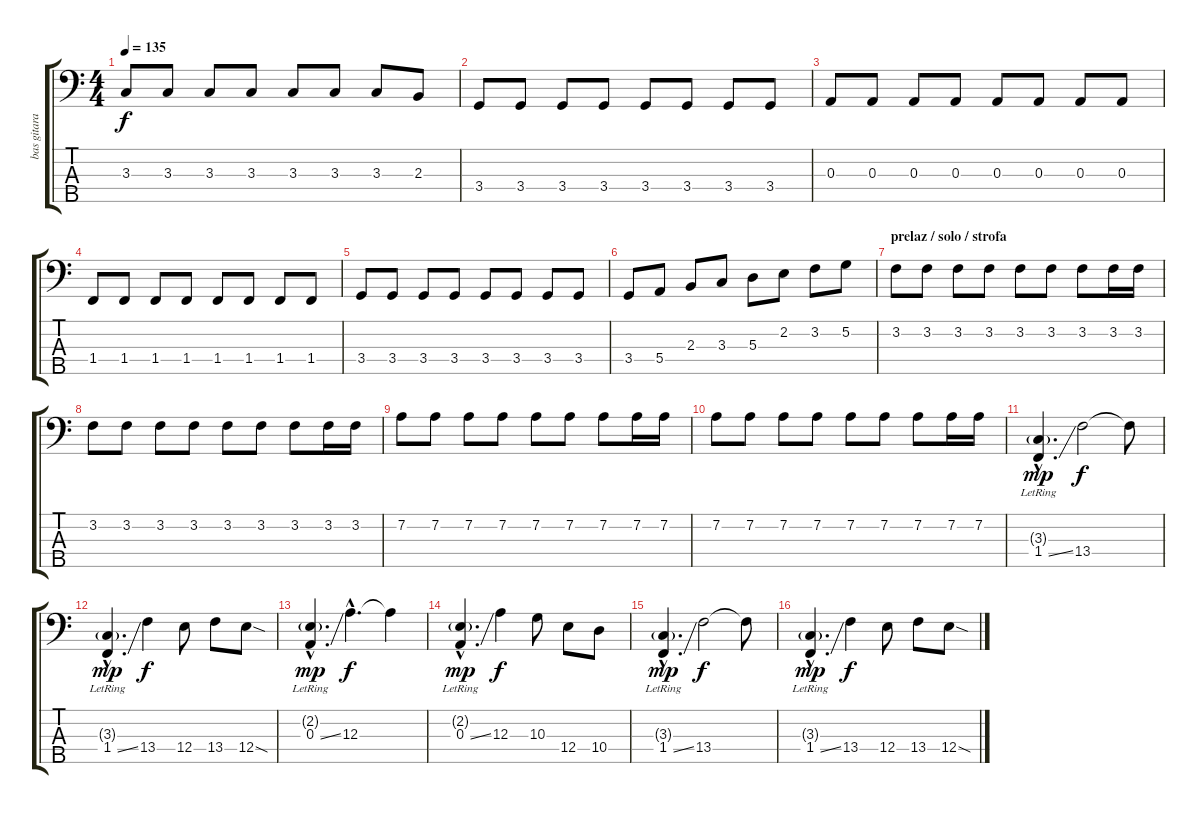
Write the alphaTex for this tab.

\track ("bas gitara" "bas gitara") {instrument electricbasspick}
\staff {score tabs}
\tuning (G2 D2 A1 E1 B0) {hide}
\ts (4 4)
\tempo 135
\clef f4
\ks c
3.3.8{dy f} 3.3.8 3.3.8 3.3.8 3.3.8 3.3.8 3.3.8 2.3.8 |
3.4.8 3.4.8 3.4.8 3.4.8 3.4.8 3.4.8 3.4.8 3.4.8 |
0.3.8 0.3.8 0.3.8 0.3.8 0.3.8 0.3.8 0.3.8 0.3.8 |
1.4.8 1.4.8 1.4.8 1.4.8 1.4.8 1.4.8 1.4.8 1.4.8 |
3.4.8 3.4.8 3.4.8 3.4.8 3.4.8 3.4.8 3.4.8 3.4.8 |
3.4.8 5.4.8 2.3.8 3.3.8 5.3.8 2.2.8 3.2.8 5.2.8 |
\section ("" "prelaz / solo / strofa")
3.2.8 3.2.8 3.2.8 3.2.8 3.2.8 3.2.8 3.2.8 3.2.16 3.2.16 |
3.2.8 3.2.8 3.2.8 3.2.8 3.2.8 3.2.8 3.2.8 3.2.16 3.2.16 |
7.2.8 7.2.8 7.2.8 7.2.8 7.2.8 7.2.8 7.2.8 7.2.16 7.2.16 |
7.2.8 7.2.8 7.2.8 7.2.8 7.2.8 7.2.8 7.2.8 7.2.16 7.2.16 |
(3.3{g hac lr} 1.4{ss hac}).4{d dy mp} 13.4.2{dy f} 13.4{t}.8 |
(3.3{g hac lr} 1.4{ss hac}).4{d dy mp} 13.4.4{dy f} 12.4.8 13.4.8 12.4{sod}.8 |
(2.2{g hac lr} 0.3{ss hac}).4{d dy mp} 12.3{hac}.4{d dy f} 12.3{t}.4 |
(2.2{g hac lr} 0.3{ss hac}).4{d dy mp} 12.3.4{dy f} 10.3.8 12.4.8 10.4.8 |
(3.3{g hac lr} 1.4{ss hac}).4{d dy mp} 13.4.2{dy f} 13.4{t}.8 |
(3.3{g hac lr} 1.4{ss hac}).4{d dy mp} 13.4.4{dy f} 12.4.8 13.4.8 12.4{sod}.8
